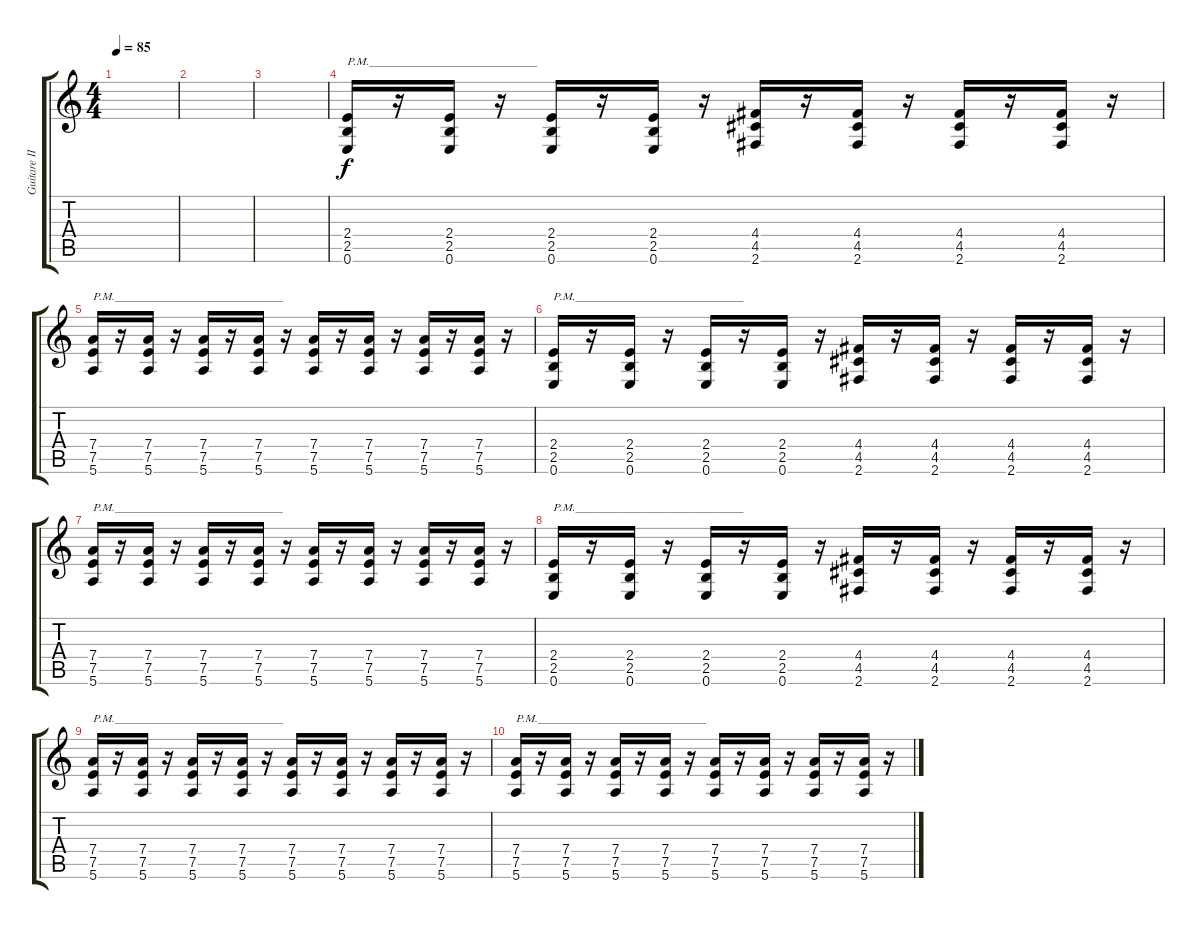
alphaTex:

\track ("Guitare III" "Guitare II") {instrument distortionguitar}
\staff {score tabs}
\tuning (E4 B3 G3 D3 A2 E2) {hide}
\ts (4 4)
\tempo 85
\clef g2
\ks c
|
|
|
(2.4 2.5 0.6).16{txt "P.M.____________________________" volume 10} r.16 (2.4 2.5 0.6).16 r.16 (2.4 2.5 0.6).16 r.16 (2.4 2.5 0.6).16 r.16 (4.4 4.5 2.6).16 r.16 (4.4 4.5 2.6).16 r.16 (4.4 4.5 2.6).16 r.16 (4.4 4.5 2.6).16 r.16 |
(7.4 7.5 5.6).16{txt "P.M.____________________________"} r.16 (7.4 7.5 5.6).16 r.16 (7.4 7.5 5.6).16 r.16 (7.4 7.5 5.6).16 r.16 (7.4 7.5 5.6).16 r.16 (7.4 7.5 5.6).16 r.16 (7.4 7.5 5.6).16 r.16 (7.4 7.5 5.6).16 r.16 |
(2.4 2.5 0.6).16{txt "P.M.____________________________" volume 10} r.16 (2.4 2.5 0.6).16 r.16 (2.4 2.5 0.6).16 r.16 (2.4 2.5 0.6).16 r.16 (4.4 4.5 2.6).16 r.16 (4.4 4.5 2.6).16 r.16 (4.4 4.5 2.6).16 r.16 (4.4 4.5 2.6).16 r.16 |
(7.4 7.5 5.6).16{txt "P.M.____________________________"} r.16 (7.4 7.5 5.6).16 r.16 (7.4 7.5 5.6).16 r.16 (7.4 7.5 5.6).16 r.16 (7.4 7.5 5.6).16 r.16 (7.4 7.5 5.6).16 r.16 (7.4 7.5 5.6).16 r.16 (7.4 7.5 5.6).16 r.16 |
(2.4 2.5 0.6).16{txt "P.M.____________________________" volume 10} r.16 (2.4 2.5 0.6).16 r.16 (2.4 2.5 0.6).16 r.16 (2.4 2.5 0.6).16 r.16 (4.4 4.5 2.6).16 r.16 (4.4 4.5 2.6).16 r.16 (4.4 4.5 2.6).16 r.16 (4.4 4.5 2.6).16 r.16 |
(7.4 7.5 5.6).16{txt "P.M.____________________________"} r.16 (7.4 7.5 5.6).16 r.16 (7.4 7.5 5.6).16 r.16 (7.4 7.5 5.6).16 r.16 (7.4 7.5 5.6).16 r.16 (7.4 7.5 5.6).16 r.16 (7.4 7.5 5.6).16 r.16 (7.4 7.5 5.6).16 r.16 |
(7.4 7.5 5.6).16{txt "P.M.____________________________"} r.16 (7.4 7.5 5.6).16 r.16 (7.4 7.5 5.6).16 r.16 (7.4 7.5 5.6).16 r.16 (7.4 7.5 5.6).16 r.16 (7.4 7.5 5.6).16 r.16 (7.4 7.5 5.6).16 r.16 (7.4 7.5 5.6).16 r.16
